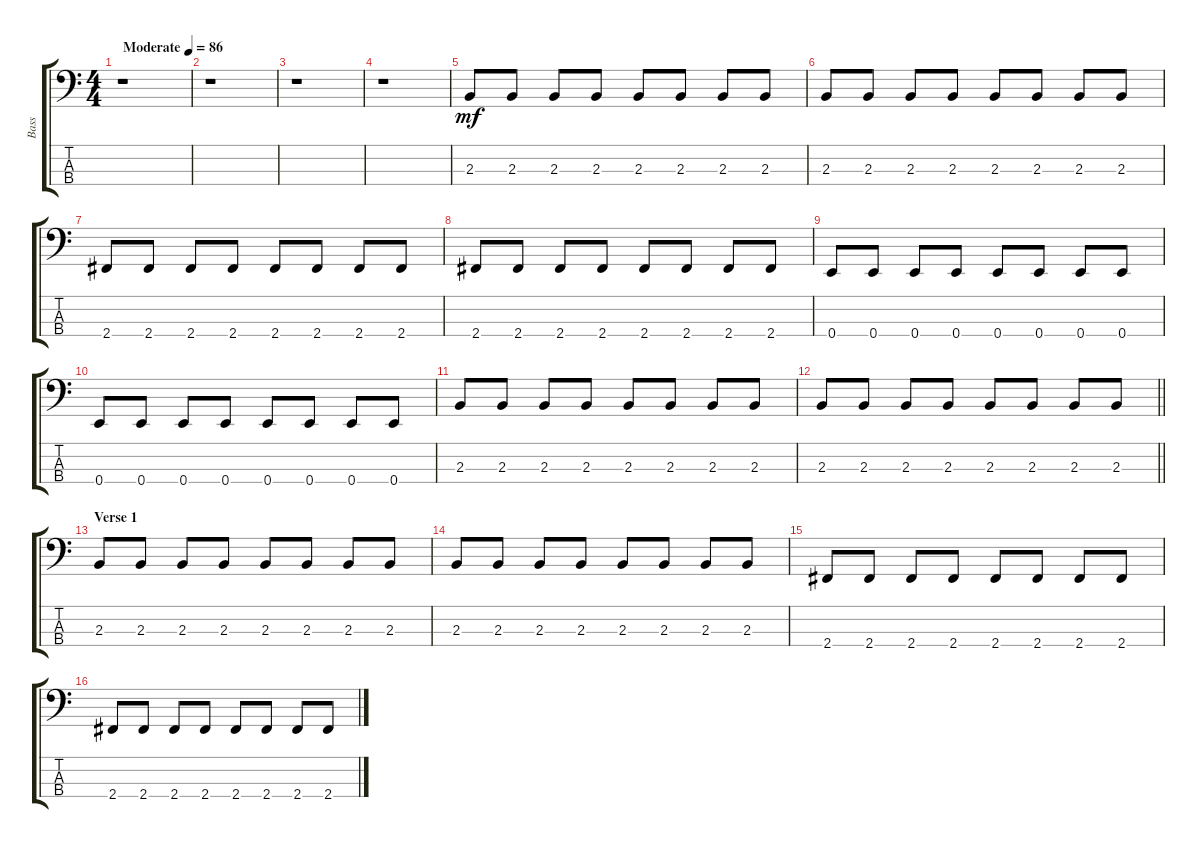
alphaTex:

\track ("Bass" "Bass") {instrument electricbassfinger}
\staff {score tabs}
\tuning (G2 D2 A1 E1) {hide}
\ts (4 4)
\tempo (86 "Moderate")
\clef f4
\ks c
r.1{dy mf instrument electricbassfinger} |
r.1 |
r.1 |
r.1 |
2.3.8 2.3.8 2.3.8 2.3.8 2.3.8 2.3.8 2.3.8 2.3.8 |
2.3.8 2.3.8 2.3.8 2.3.8 2.3.8 2.3.8 2.3.8 2.3.8 |
2.4.8 2.4.8 2.4.8 2.4.8 2.4.8 2.4.8 2.4.8 2.4.8 |
2.4.8 2.4.8 2.4.8 2.4.8 2.4.8 2.4.8 2.4.8 2.4.8 |
0.4.8 0.4.8 0.4.8 0.4.8 0.4.8 0.4.8 0.4.8 0.4.8 |
0.4.8 0.4.8 0.4.8 0.4.8 0.4.8 0.4.8 0.4.8 0.4.8 |
2.3.8 2.3.8 2.3.8 2.3.8 2.3.8 2.3.8 2.3.8 2.3.8 |
\barLineRight lightlight
2.3.8 2.3.8 2.3.8 2.3.8 2.3.8 2.3.8 2.3.8 2.3.8 |
\section ("" "Verse 1")
2.3.8 2.3.8 2.3.8 2.3.8 2.3.8 2.3.8 2.3.8 2.3.8 |
2.3.8 2.3.8 2.3.8 2.3.8 2.3.8 2.3.8 2.3.8 2.3.8 |
2.4.8 2.4.8 2.4.8 2.4.8 2.4.8 2.4.8 2.4.8 2.4.8 |
2.4.8 2.4.8 2.4.8 2.4.8 2.4.8 2.4.8 2.4.8 2.4.8
